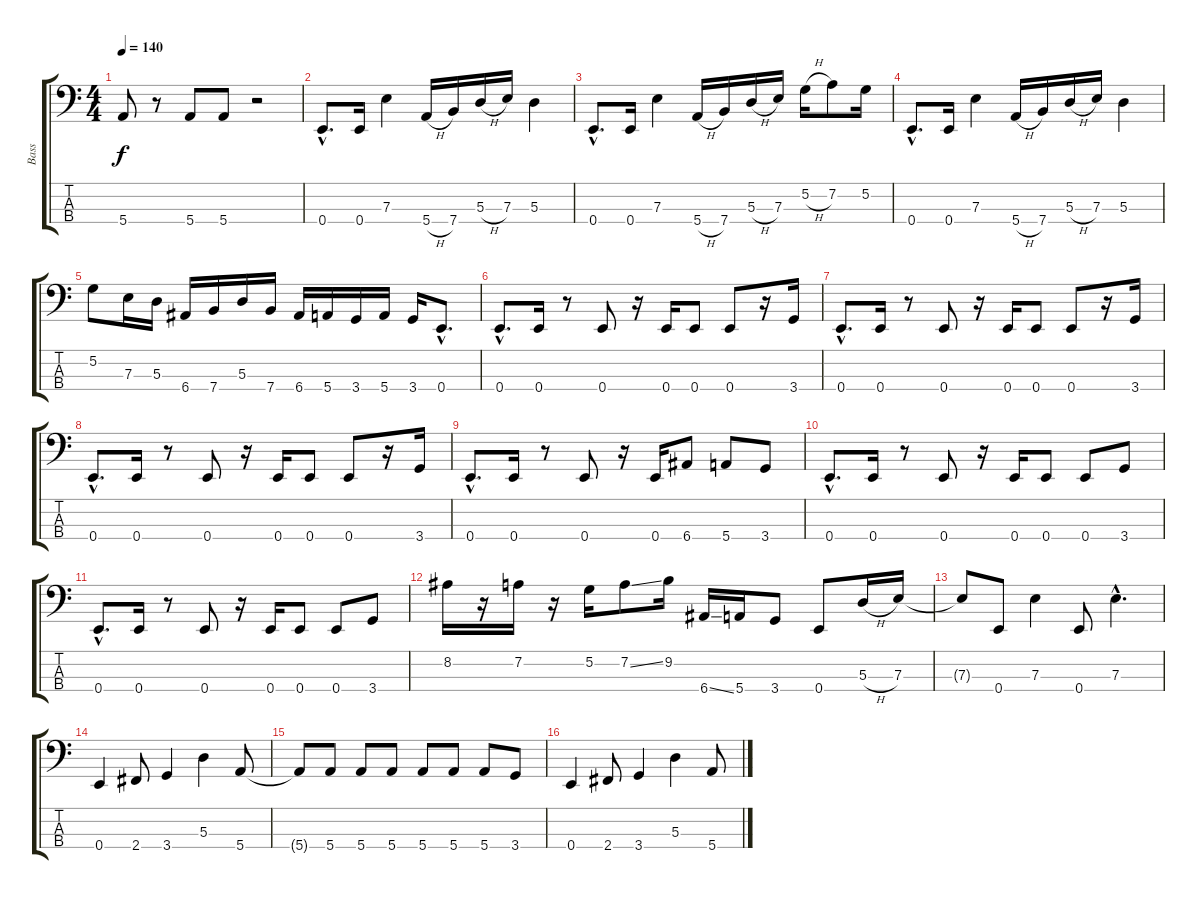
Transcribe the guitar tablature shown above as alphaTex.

\track ("Bass" "Bass") {instrument electricbassfinger}
\staff {score tabs}
\tuning (G2 D2 A1 E1) {hide}
\ts (4 4)
\tempo 140
\clef f4
\ks c
5.4{t}.8{dy f} r.8 5.4.8 5.4.8 r.2 |
0.4{hac}.8{d} 0.4.16 7.3.4 5.4{h}.16 7.4.16 5.3{h}.16 7.3.16 5.3.4 |
0.4{hac}.8{d} 0.4.16 7.3.4 5.4{h}.16 7.4.16 5.3{h}.16 7.3.16 5.2{h}.16 7.2.8 5.2.16 |
0.4{hac}.8{d} 0.4.16 7.3.4 5.4{h}.16 7.4.16 5.3{h}.16 7.3.16 5.3.4 |
5.2.8 7.3.16 5.3.16 6.4.16 7.4.16 5.3.16 7.4.16 6.4.16 5.4.16 3.4.16 5.4.16 3.4.16 0.4{hac}.8{d} |
0.4{hac}.8{d} 0.4.16 r.8 0.4.8 r.16 0.4.16 0.4.8 0.4.8 r.16 3.4.16 |
0.4{hac}.8{d} 0.4.16 r.8 0.4.8 r.16 0.4.16 0.4.8 0.4.8 r.16 3.4.16 |
0.4{hac}.8{d} 0.4.16 r.8 0.4.8 r.16 0.4.16 0.4.8 0.4.8 r.16 3.4.16 |
0.4{hac}.8{d} 0.4.16 r.8 0.4.8 r.16 0.4.16 6.4.8 5.4.8 3.4.8 |
0.4{hac}.8{d} 0.4.16 r.8 0.4.8 r.16 0.4.16 0.4.8 0.4.8 3.4.8 |
0.4{hac}.8{d} 0.4.16 r.8 0.4.8 r.16 0.4.16 0.4.8 0.4.8 3.4.8 |
8.2.16 r.16 7.2.16 r.16 5.2.16 7.2{ss}.8 9.2.16 6.4{ss}.16 5.4.16 3.4.8 0.4.8 5.3{h}.16 7.3.16 |
7.3{t}.8 0.4.8 7.3.4 0.4.8 7.3{hac}.4{d} |
0.4.4 2.4.8 3.4.4 5.3.4 5.4.8 |
5.4{t}.8 5.4.8 5.4.8 5.4.8 5.4.8 5.4.8 5.4.8 3.4.8 |
0.4.4 2.4.8 3.4.4 5.3.4 5.4.8
